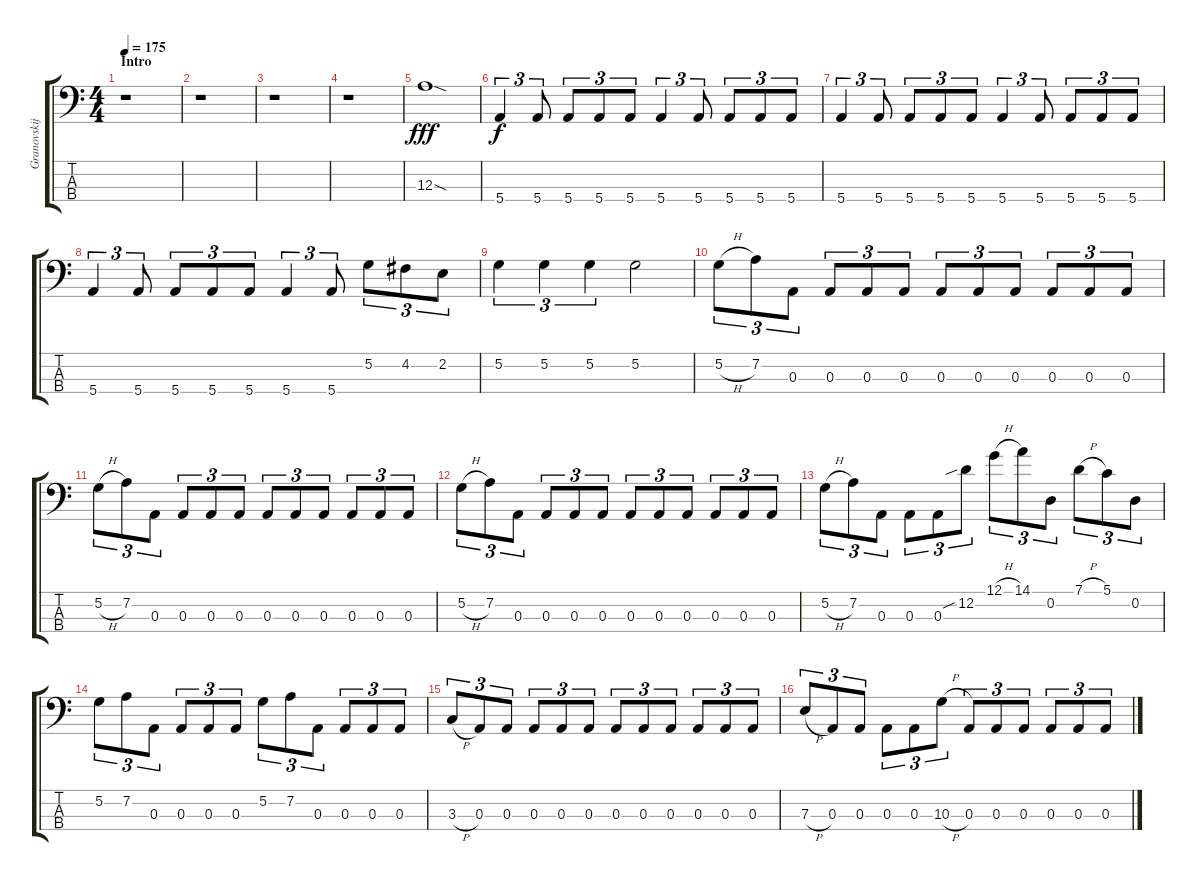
\track ("Granovskij" "Granovskij") {instrument electricbassfinger}
\staff {score tabs}
\tuning (G2 D2 A1 E1) {hide}
\ts (4 4)
\section ("" "Intro")
\tempo 175
\clef f4
\ks c
r.1{dy fff instrument electricbassfinger} |
r.1 |
r.1 |
r.1 |
12.3{sod}.1 |
5.4.4{tu (3 2) dy f} 5.4.8{tu (3 2)} 5.4.8{tu (3 2)} 5.4.8{tu (3 2)} 5.4.8{tu (3 2)} 5.4.4{tu (3 2)} 5.4.8{tu (3 2)} 5.4.8{tu (3 2)} 5.4.8{tu (3 2)} 5.4.8{tu (3 2)} |
5.4.4{tu (3 2)} 5.4.8{tu (3 2)} 5.4.8{tu (3 2)} 5.4.8{tu (3 2)} 5.4.8{tu (3 2)} 5.4.4{tu (3 2)} 5.4.8{tu (3 2)} 5.4.8{tu (3 2)} 5.4.8{tu (3 2)} 5.4.8{tu (3 2)} |
5.4.4{tu (3 2)} 5.4.8{tu (3 2)} 5.4.8{tu (3 2)} 5.4.8{tu (3 2)} 5.4.8{tu (3 2)} 5.4.4{tu (3 2)} 5.4.8{tu (3 2)} 5.2.8{tu (3 2)} 4.2.8{tu (3 2)} 2.2.8{tu (3 2)} |
5.2.4{tu (3 2)} 5.2.4{tu (3 2)} 5.2.4{tu (3 2)} 5.2.2 |
5.2{h}.8{tu (3 2)} 7.2.8{tu (3 2)} 0.3.8{tu (3 2)} 0.3.8{tu (3 2)} 0.3.8{tu (3 2)} 0.3.8{tu (3 2)} 0.3.8{tu (3 2)} 0.3.8{tu (3 2)} 0.3.8{tu (3 2)} 0.3.8{tu (3 2)} 0.3.8{tu (3 2)} 0.3.8{tu (3 2)} |
5.2{h}.8{tu (3 2)} 7.2.8{tu (3 2)} 0.3.8{tu (3 2)} 0.3.8{tu (3 2)} 0.3.8{tu (3 2)} 0.3.8{tu (3 2)} 0.3.8{tu (3 2)} 0.3.8{tu (3 2)} 0.3.8{tu (3 2)} 0.3.8{tu (3 2)} 0.3.8{tu (3 2)} 0.3.8{tu (3 2)} |
5.2{h}.8{tu (3 2)} 7.2.8{tu (3 2)} 0.3.8{tu (3 2)} 0.3.8{tu (3 2)} 0.3.8{tu (3 2)} 0.3.8{tu (3 2)} 0.3.8{tu (3 2)} 0.3.8{tu (3 2)} 0.3.8{tu (3 2)} 0.3.8{tu (3 2)} 0.3.8{tu (3 2)} 0.3.8{tu (3 2)} |
5.2{h}.8{tu (3 2)} 7.2.8{tu (3 2)} 0.3.8{tu (3 2)} 0.3.8{tu (3 2)} 0.3.8{tu (3 2)} 12.2{sib}.8{tu (3 2)} 12.1{h}.8{tu (3 2)} 14.1.8{tu (3 2)} 0.2.8{tu (3 2)} 7.1{h}.8{tu (3 2)} 5.1.8{tu (3 2)} 0.2.8{tu (3 2)} |
5.2.8{tu (3 2)} 7.2.8{tu (3 2)} 0.3.8{tu (3 2)} 0.3.8{tu (3 2)} 0.3.8{tu (3 2)} 0.3.8{tu (3 2)} 5.2.8{tu (3 2)} 7.2.8{tu (3 2)} 0.3.8{tu (3 2)} 0.3.8{tu (3 2)} 0.3.8{tu (3 2)} 0.3.8{tu (3 2)} |
3.3{h}.8{tu (3 2)} 0.3.8{tu (3 2)} 0.3.8{tu (3 2)} 0.3.8{tu (3 2)} 0.3.8{tu (3 2)} 0.3.8{tu (3 2)} 0.3.8{tu (3 2)} 0.3.8{tu (3 2)} 0.3.8{tu (3 2)} 0.3.8{tu (3 2)} 0.3.8{tu (3 2)} 0.3.8{tu (3 2)} |
7.3{h}.8{tu (3 2)} 0.3.8{tu (3 2)} 0.3.8{tu (3 2)} 0.3.8{tu (3 2)} 0.3.8{tu (3 2)} 10.3{h}.8{tu (3 2)} 0.3.8{tu (3 2)} 0.3.8{tu (3 2)} 0.3.8{tu (3 2)} 0.3.8{tu (3 2)} 0.3.8{tu (3 2)} 0.3.8{tu (3 2)}
